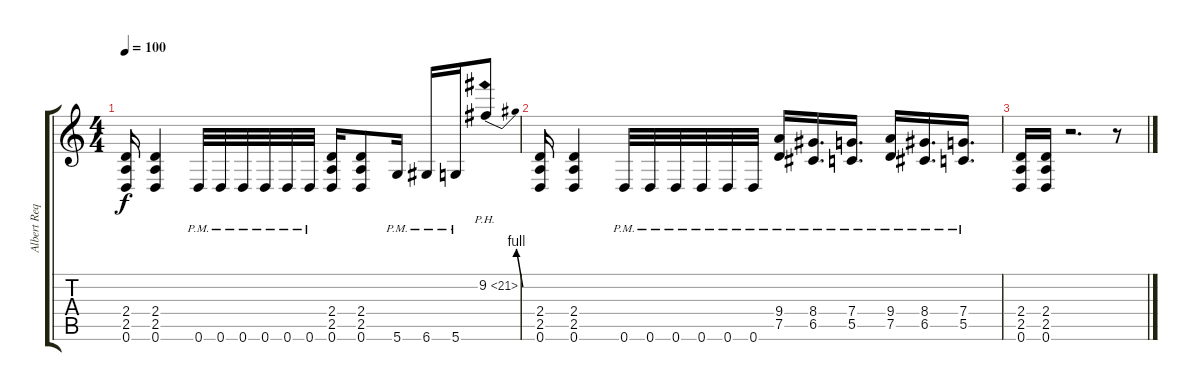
\track ("Albert Requena" "Albert Req") {instrument distortionguitar}
\staff {score tabs}
\tuning (D4 A3 F3 C3 G2 D2) {hide}
\ts (4 4)
\tempo 100
\clef g2
\ks c
(2.4 2.5 0.6).16{dy f} (2.4 2.5 0.6).4 0.6{pm}.32 0.6{pm}.32 0.6{pm}.32 0.6{pm}.32 0.6{pm}.32 0.6{pm}.32 (2.4 2.5 0.6).16 (2.4 2.5 0.6).8 5.6{pm}.16 6.6{pm}.16 5.6{pm}.16 9.2{be (bend 0 0 60 4) ph 12}.8 |
(2.4 2.5 0.6).16 (2.4 2.5 0.6).4 0.6{pm}.32 0.6{pm}.32 0.6{pm}.32 0.6{pm}.32 0.6{pm}.32 0.6{pm}.32 (9.4{pm} 7.5{pm}).16 (8.4{pm} 6.5{pm}).16{d} (7.4{pm} 5.5{pm}).16{d} (9.4{pm} 7.5{pm}).16 (8.4{pm} 6.5{pm}).16{d} (7.4{pm} 5.5{pm}).16{d} |
(2.4 2.5 0.6).16 (2.4 2.5 0.6).16 r.2{d} r.8
